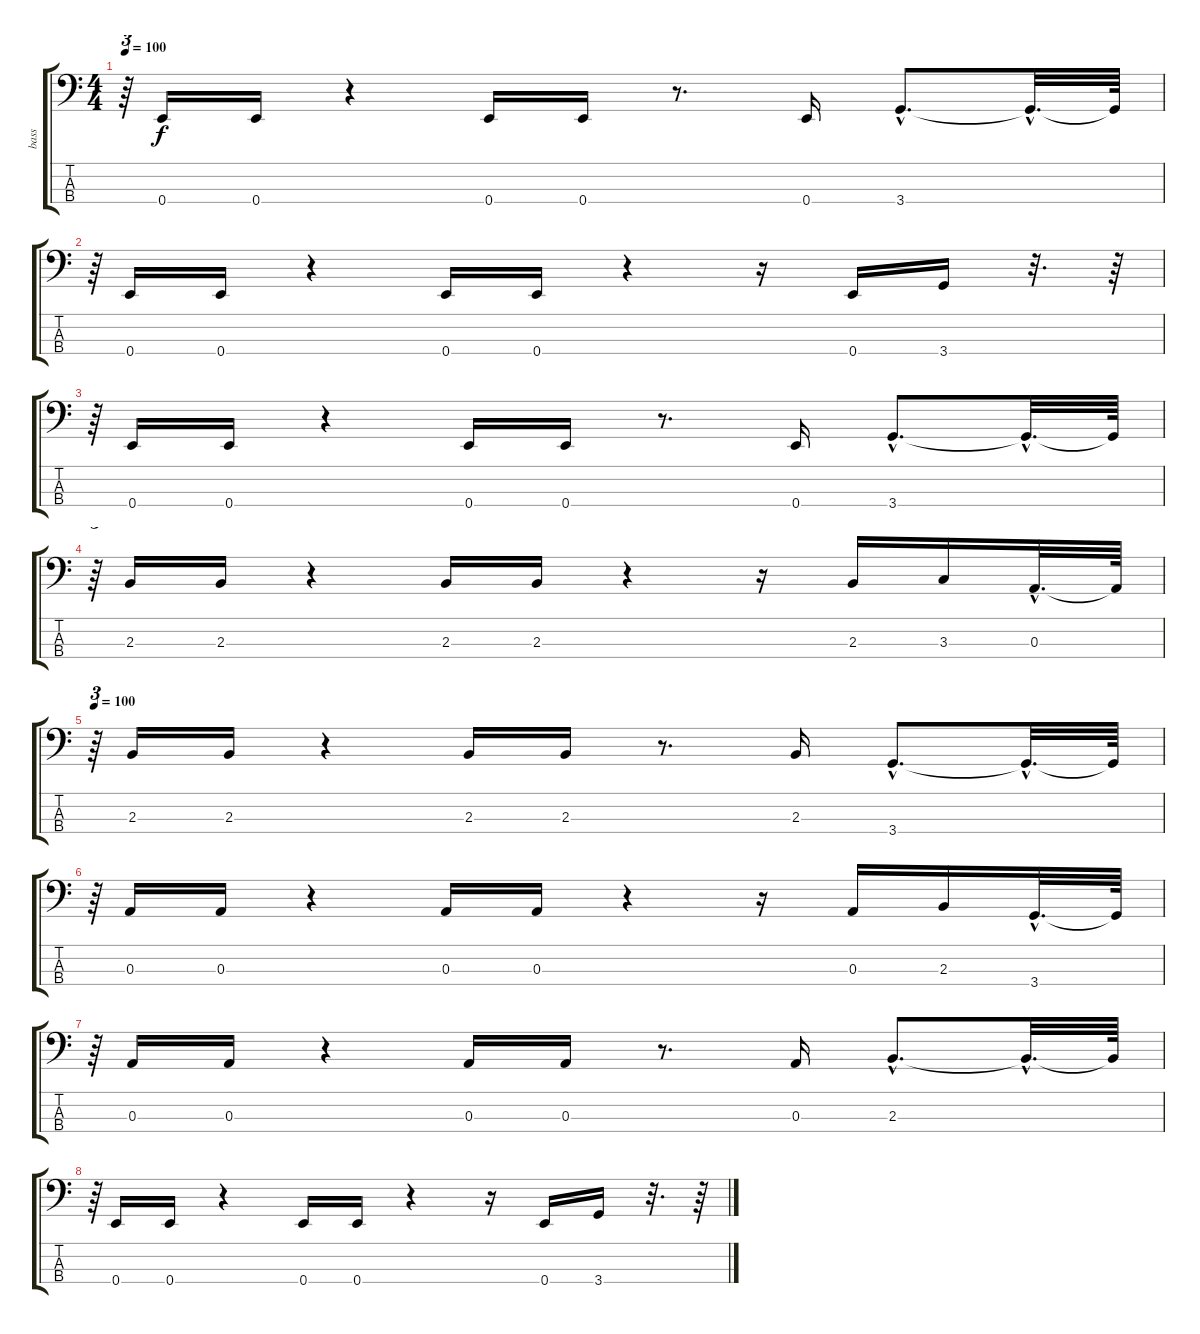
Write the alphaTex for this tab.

\track ("bass" "bass") {instrument electricbassfinger}
\staff {score tabs}
\tuning (G2 D2 A1 E1) {hide}
\ts (4 4)
\tempo 100
\clef f4
\ks c
r.64{tu (3 2) dy f} 0.4.16 0.4.16 r.4 0.4.16 0.4.16 r.8{d} 0.4.16 3.4{hac}.8{d} 3.4{hac t}.32{d} 3.4{t}.64 |
r.64{tu (3 2)} 0.4.16 0.4.16 r.4 0.4.16 0.4.16 r.4 r.16 0.4.16 3.4.16 r.32{d} r.64 |
r.64{tu (3 2)} 0.4.16 0.4.16 r.4 0.4.16 0.4.16 r.8{d} 0.4.16 3.4{hac}.8{d} 3.4{hac t}.32{d} 3.4{t}.64 |
r.64{tu (3 2)} 2.3.16 2.3.16 r.4 2.3.16 2.3.16 r.4 r.16 2.3.16 3.3.16 0.3{hac}.32{d} 0.3{t}.64 |
\tempo 100
r.64{tu (3 2)} 2.3.16 2.3.16 r.4 2.3.16 2.3.16 r.8{d} 2.3.16 3.4{hac}.8{d} 3.4{hac t}.32{d} 3.4{t}.64 |
r.64{tu (3 2)} 0.3.16 0.3.16 r.4 0.3.16 0.3.16 r.4 r.16 0.3.16 2.3.16 3.4{hac}.32{d} 3.4{t}.64 |
r.64{tu (3 2)} 0.3.16 0.3.16 r.4 0.3.16 0.3.16 r.8{d} 0.3.16 2.3{hac}.8{d} 2.3{hac t}.32{d} 2.3{t}.64 |
r.64{tu (3 2)} 0.4.16 0.4.16 r.4 0.4.16 0.4.16 r.4 r.16 0.4.16 3.4.16 r.32{d} r.64
